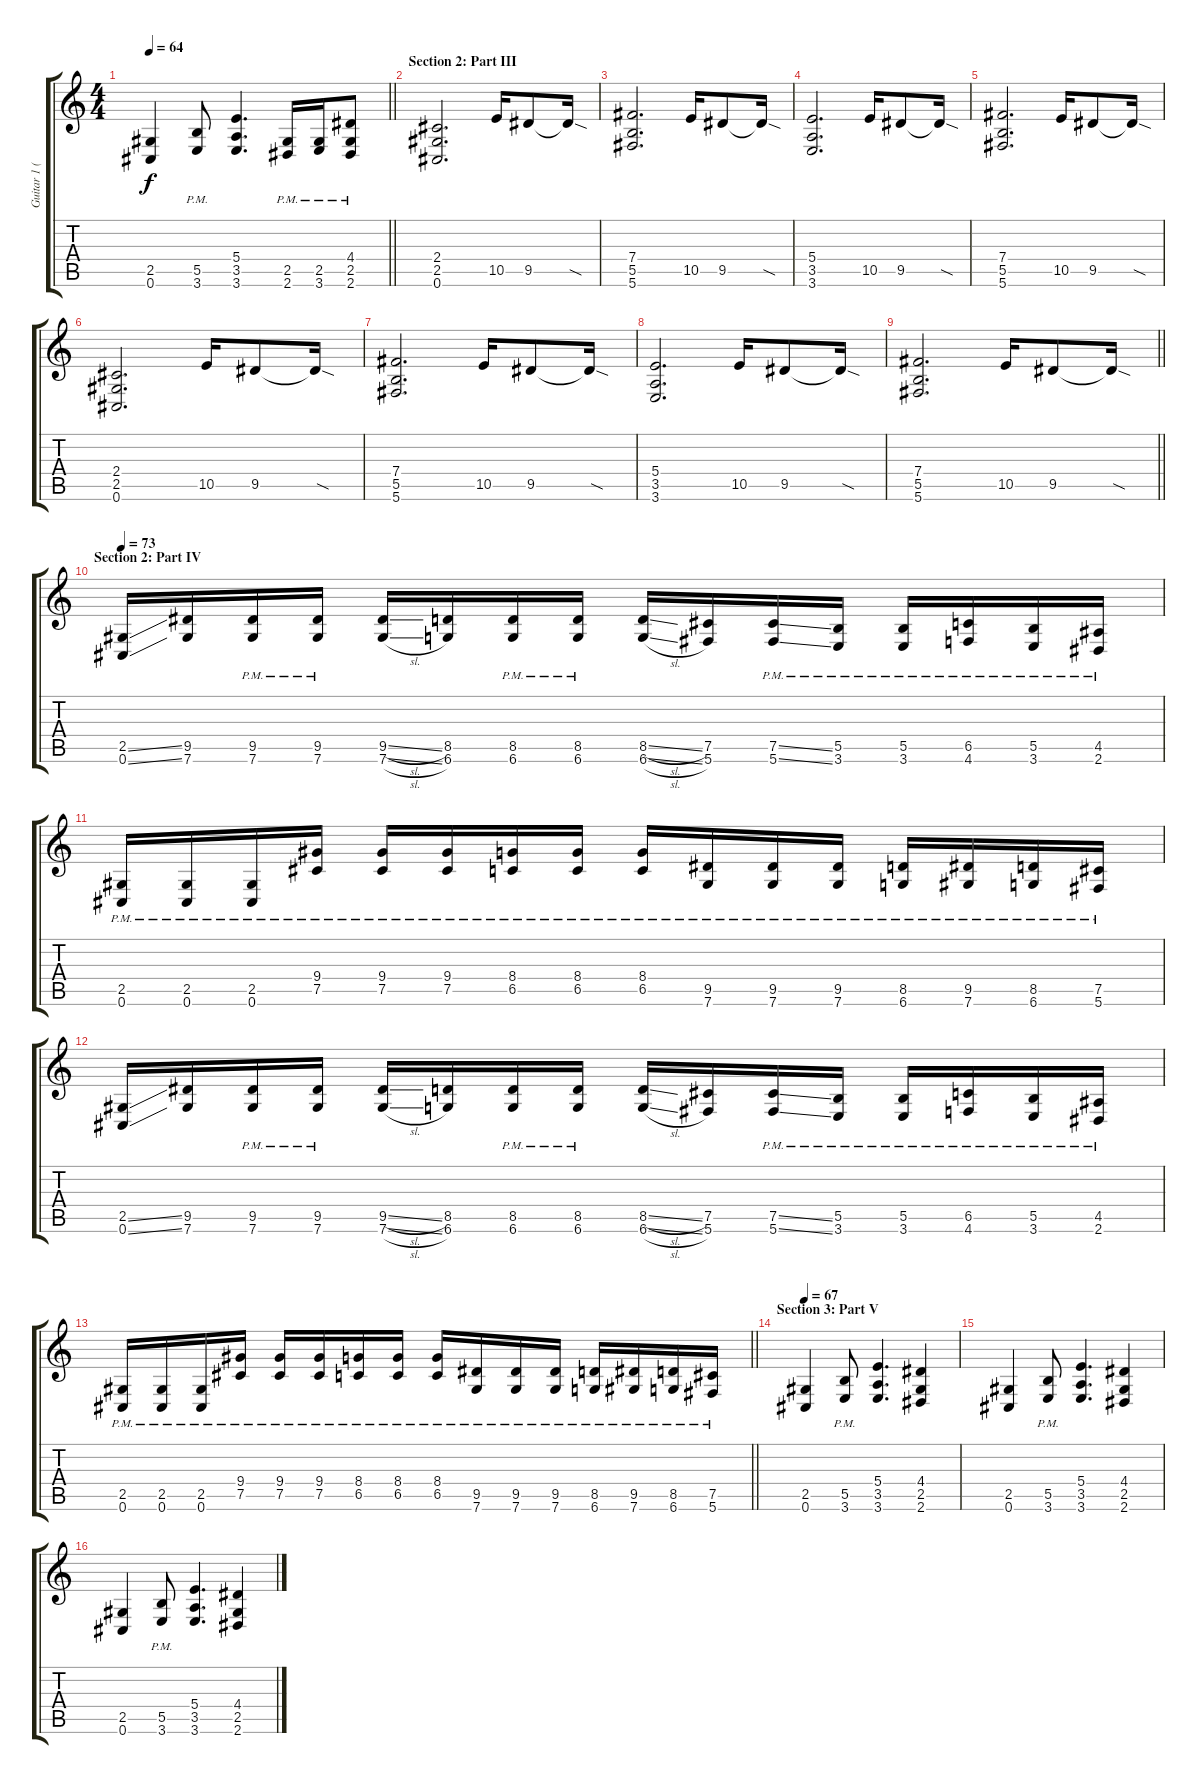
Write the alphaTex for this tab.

\track ("Guitar 1 (Distortion)" "Guitar 1 (") {instrument distortionguitar}
\staff {score tabs}
\tuning (Db4 Ab3 E3 B2 Gb2 Db2) {hide}
\ts (4 4)
\tempo 64
\clef g2
\barLineRight lightlight
\ks c
(2.5 0.6).4{dy f} (5.5{pm} 3.6{pm}).8 (5.4 3.5 3.6).4{d} (2.5{pm} 2.6{pm}).16 (2.5{pm} 3.6{pm}).16 (4.4{pm} 2.5{pm} 2.6{pm}).8 |
\section ("" "Section 2: Part III")
(2.4 2.5 0.6).2{d} 10.5.16 9.5.8 9.5{sod t}.16 |
(7.4 5.5 5.6).2{d} 10.5.16 9.5.8 9.5{sod t}.16 |
(5.4 3.5 3.6).2{d} 10.5.16 9.5.8 9.5{sod t}.16 |
(7.4 5.5 5.6).2{d} 10.5.16 9.5.8 9.5{sod t}.16 |
(2.4 2.5 0.6).2{d} 10.5.16 9.5.8 9.5{sod t}.16 |
(7.4 5.5 5.6).2{d} 10.5.16 9.5.8 9.5{sod t}.16 |
(5.4 3.5 3.6).2{d} 10.5.16 9.5.8 9.5{sod t}.16 |
\barLineRight lightlight
(7.4 5.5 5.6).2{d} 10.5.16 9.5.8 9.5{sod t}.16 |
\section ("" "Section 2: Part IV")
\tempo 73
(2.5{ss} 0.6{ss}).16 (9.5 7.6).16 (9.5{pm} 7.6{pm}).16 (9.5{pm} 7.6{pm}).16 (9.5{sl} 7.6{sl}).16 (8.5 6.6).16 (8.5{pm} 6.6{pm}).16 (8.5{pm} 6.6{pm}).16 (8.5{sl} 6.6{sl}).16 (7.5 5.6).16 (7.5{ss pm} 5.6{ss pm}).16 (5.5{pm} 3.6{pm}).16 (5.5{pm} 3.6{pm}).16 (6.5{pm} 4.6{pm}).16 (5.5{pm} 3.6{pm}).16 (4.5{pm} 2.6{pm}).16 |
(2.5{pm} 0.6{pm}).16 (2.5{pm} 0.6{pm}).16 (2.5{pm} 0.6{pm}).16 (9.4{pm} 7.5{pm}).16 (9.4{pm} 7.5{pm}).16 (9.4{pm} 7.5{pm}).16 (8.4{pm} 6.5{pm}).16 (8.4{pm} 6.5{pm}).16 (8.4{pm} 6.5{pm}).16 (9.5{pm} 7.6{pm}).16 (9.5{pm} 7.6{pm}).16 (9.5{pm} 7.6{pm}).16 (8.5{pm} 6.6{pm}).16 (9.5{pm} 7.6{pm}).16 (8.5{pm} 6.6{pm}).16 (7.5{pm} 5.6{pm}).16 |
(2.5{ss} 0.6{ss}).16 (9.5 7.6).16 (9.5{pm} 7.6{pm}).16 (9.5{pm} 7.6{pm}).16 (9.5{sl} 7.6{sl}).16 (8.5 6.6).16 (8.5{pm} 6.6{pm}).16 (8.5{pm} 6.6{pm}).16 (8.5{sl} 6.6{sl}).16 (7.5 5.6).16 (7.5{ss pm} 5.6{ss pm}).16 (5.5{pm} 3.6{pm}).16 (5.5{pm} 3.6{pm}).16 (6.5{pm} 4.6{pm}).16 (5.5{pm} 3.6{pm}).16 (4.5{pm} 2.6{pm}).16 |
\barLineRight lightlight
(2.5{pm} 0.6{pm}).16 (2.5{pm} 0.6{pm}).16 (2.5{pm} 0.6{pm}).16 (9.4{pm} 7.5{pm}).16 (9.4{pm} 7.5{pm}).16 (9.4{pm} 7.5{pm}).16 (8.4{pm} 6.5{pm}).16 (8.4{pm} 6.5{pm}).16 (8.4{pm} 6.5{pm}).16 (9.5{pm} 7.6{pm}).16 (9.5{pm} 7.6{pm}).16 (9.5{pm} 7.6{pm}).16 (8.5{pm} 6.6{pm}).16 (9.5{pm} 7.6{pm}).16 (8.5{pm} 6.6{pm}).16 (7.5{pm} 5.6{pm}).16 |
\section ("" "Section 3: Part V")
\tempo 67
(2.5 0.6).4 (5.5{pm} 3.6{pm}).8 (5.4 3.5 3.6).4{d} (4.4 2.5 2.6).4 |
(2.5 0.6).4 (5.5{pm} 3.6{pm}).8 (5.4 3.5 3.6).4{d} (4.4 2.5 2.6).4 |
(2.5 0.6).4 (5.5{pm} 3.6{pm}).8 (5.4 3.5 3.6).4{d} (4.4 2.5 2.6).4
